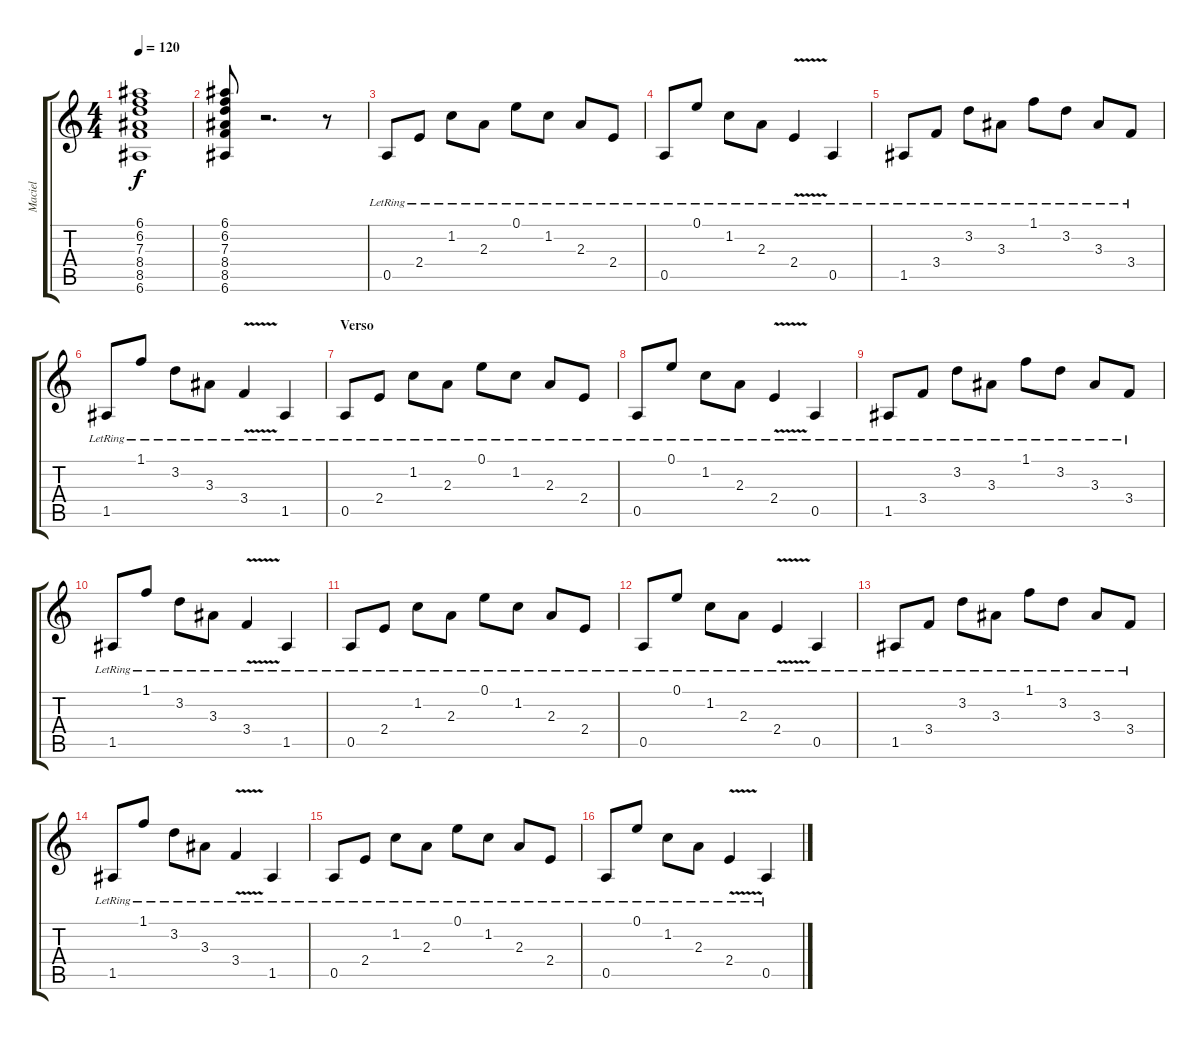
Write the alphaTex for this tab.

\track ("Maciel" "Maciel") {instrument acousticguitarsteel}
\staff {score tabs}
\tuning (E4 B3 G3 D3 A2 E2) {hide}
\ts (4 4)
\tempo 120
\clef g2
\ks c
(6.1 6.2 7.3 8.4 8.5 6.6).1{dy f} |
(6.1 6.2 7.3 8.4 8.5 6.6).8 r.2{d} r.8 |
0.5{lr}.8 2.4{lr}.8 1.2{lr}.8 2.3{lr}.8 0.1{lr}.8 1.2{lr}.8 2.3{lr}.8 2.4{lr}.8 |
0.5{lr}.8 0.1{lr}.8 1.2{lr}.8 2.3{lr}.8 2.4{v lr}.4 0.5{lr}.4 |
1.5{lr}.8 3.4{lr}.8 3.2{lr}.8 3.3{lr}.8 1.1{lr}.8 3.2{lr}.8 3.3{lr}.8 3.4{lr}.8 |
1.5{lr}.8 1.1{lr}.8 3.2{lr}.8 3.3{lr}.8 3.4{v lr}.4 1.5{lr}.4 |
\section ("" "Verso")
0.5{lr}.8 2.4{lr}.8 1.2{lr}.8 2.3{lr}.8 0.1{lr}.8 1.2{lr}.8 2.3{lr}.8 2.4{lr}.8 |
0.5{lr}.8 0.1{lr}.8 1.2{lr}.8 2.3{lr}.8 2.4{v lr}.4 0.5{lr}.4 |
1.5{lr}.8 3.4{lr}.8 3.2{lr}.8 3.3{lr}.8 1.1{lr}.8 3.2{lr}.8 3.3{lr}.8 3.4{lr}.8 |
1.5{lr}.8 1.1{lr}.8 3.2{lr}.8 3.3{lr}.8 3.4{v lr}.4 1.5{lr}.4 |
0.5{lr}.8 2.4{lr}.8 1.2{lr}.8 2.3{lr}.8 0.1{lr}.8 1.2{lr}.8 2.3{lr}.8 2.4{lr}.8 |
0.5{lr}.8 0.1{lr}.8 1.2{lr}.8 2.3{lr}.8 2.4{v lr}.4 0.5{lr}.4 |
1.5{lr}.8 3.4{lr}.8 3.2{lr}.8 3.3{lr}.8 1.1{lr}.8 3.2{lr}.8 3.3{lr}.8 3.4{lr}.8 |
1.5{lr}.8 1.1{lr}.8 3.2{lr}.8 3.3{lr}.8 3.4{v lr}.4 1.5{lr}.4 |
0.5{lr}.8 2.4{lr}.8 1.2{lr}.8 2.3{lr}.8 0.1{lr}.8 1.2{lr}.8 2.3{lr}.8 2.4{lr}.8 |
0.5{lr}.8 0.1{lr}.8 1.2{lr}.8 2.3{lr}.8 2.4{v lr}.4 0.5{lr}.4
